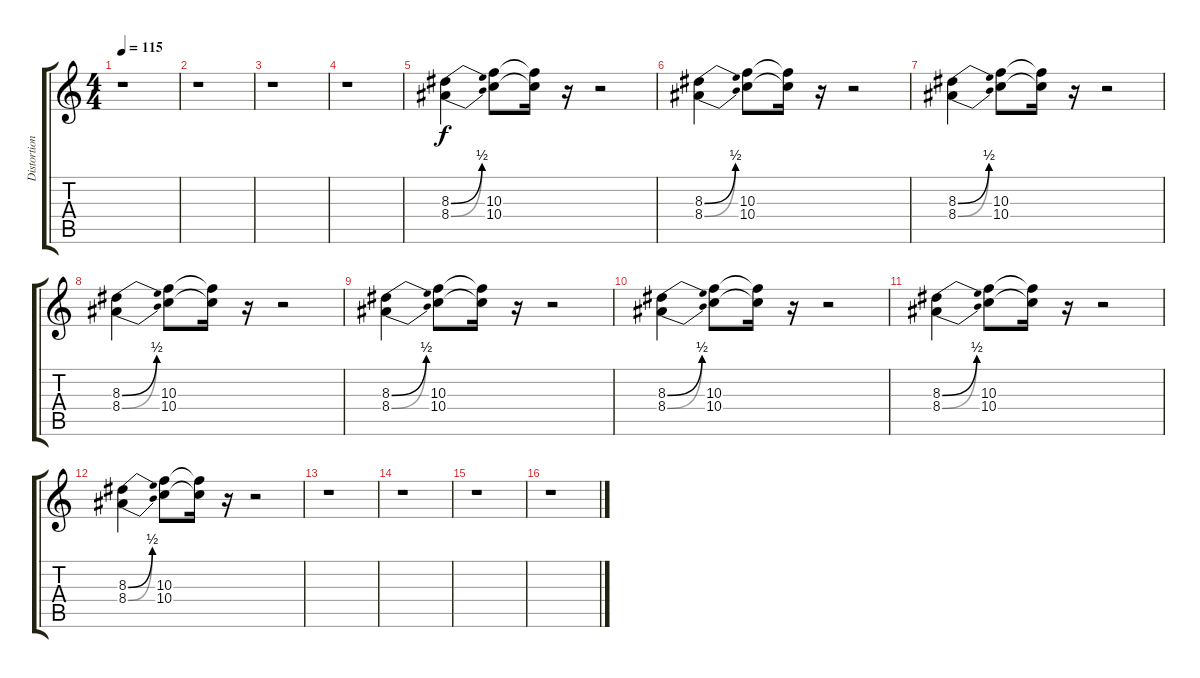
\track ("Distortion Guitar" "Distortion") {instrument distortionguitar}
\staff {score tabs}
\tuning (E4 B3 G3 D3 A2 D2) {hide}
\ts (4 4)
\tempo 115
\clef g2
\ks c
r.1{dy f} |
r.1 |
r.1 |
r.1 |
(8.3{be (bend 0 0 60 2)} 8.4{be (bend 0 0 60 2)}).4 (10.3 10.4).8 (10.3{t} 10.4{t}).16 r.16 r.2 |
(8.3{be (bend 0 0 60 2)} 8.4{be (bend 0 0 60 2)}).4 (10.3 10.4).8 (10.3{t} 10.4{t}).16 r.16 r.2 |
(8.3{be (bend 0 0 60 2)} 8.4{be (bend 0 0 60 2)}).4 (10.3 10.4).8 (10.3{t} 10.4{t}).16 r.16 r.2 |
(8.3{be (bend 0 0 60 2)} 8.4{be (bend 0 0 60 2)}).4 (10.3 10.4).8 (10.3{t} 10.4{t}).16 r.16 r.2 |
(8.3{be (bend 0 0 60 2)} 8.4{be (bend 0 0 60 2)}).4 (10.3 10.4).8 (10.3{t} 10.4{t}).16 r.16 r.2 |
(8.3{be (bend 0 0 60 2)} 8.4{be (bend 0 0 60 2)}).4 (10.3 10.4).8 (10.3{t} 10.4{t}).16 r.16 r.2 |
(8.3{be (bend 0 0 60 2)} 8.4{be (bend 0 0 60 2)}).4 (10.3 10.4).8 (10.3{t} 10.4{t}).16 r.16 r.2 |
(8.3{be (bend 0 0 60 2)} 8.4{be (bend 0 0 60 2)}).4 (10.3 10.4).8 (10.3{t} 10.4{t}).16 r.16 r.2 |
r.1 |
r.1 |
r.1 |
r.1
